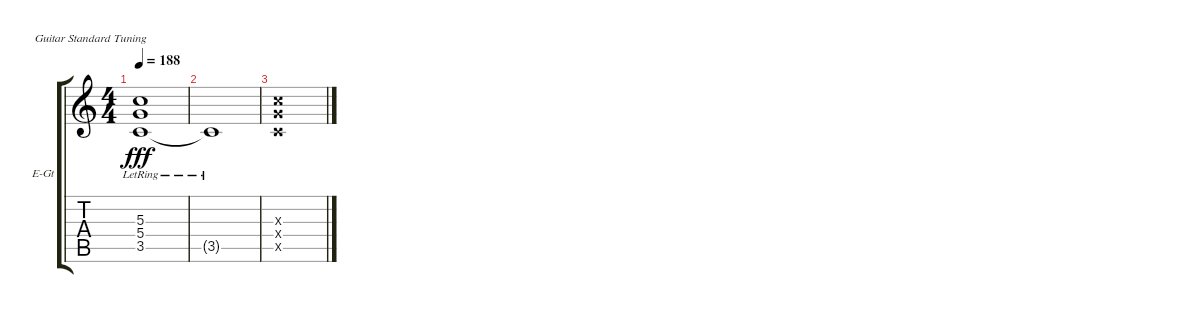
\defaultSystemsLayout 4
\bracketExtendMode groupsimilarinstruments
\firstSystemTrackNameOrientation horizontal
\otherSystemsTrackNameOrientation horizontal
\track ("Крамар наверно" "E-Gt") {instrument distortionguitar}
\staff {score tabs}
\tuning (E4 B3 G3 D3 A2 E2)
\ts (4 4)
\tempo 188
\clef g2
\ks c
(3.5{lr t} 5.4{lr t} 5.3{lr t}).1{dy fff} |
3.5{lr t}.1 |
(3.5{x} 5.4{x} 5.3{x}).1
